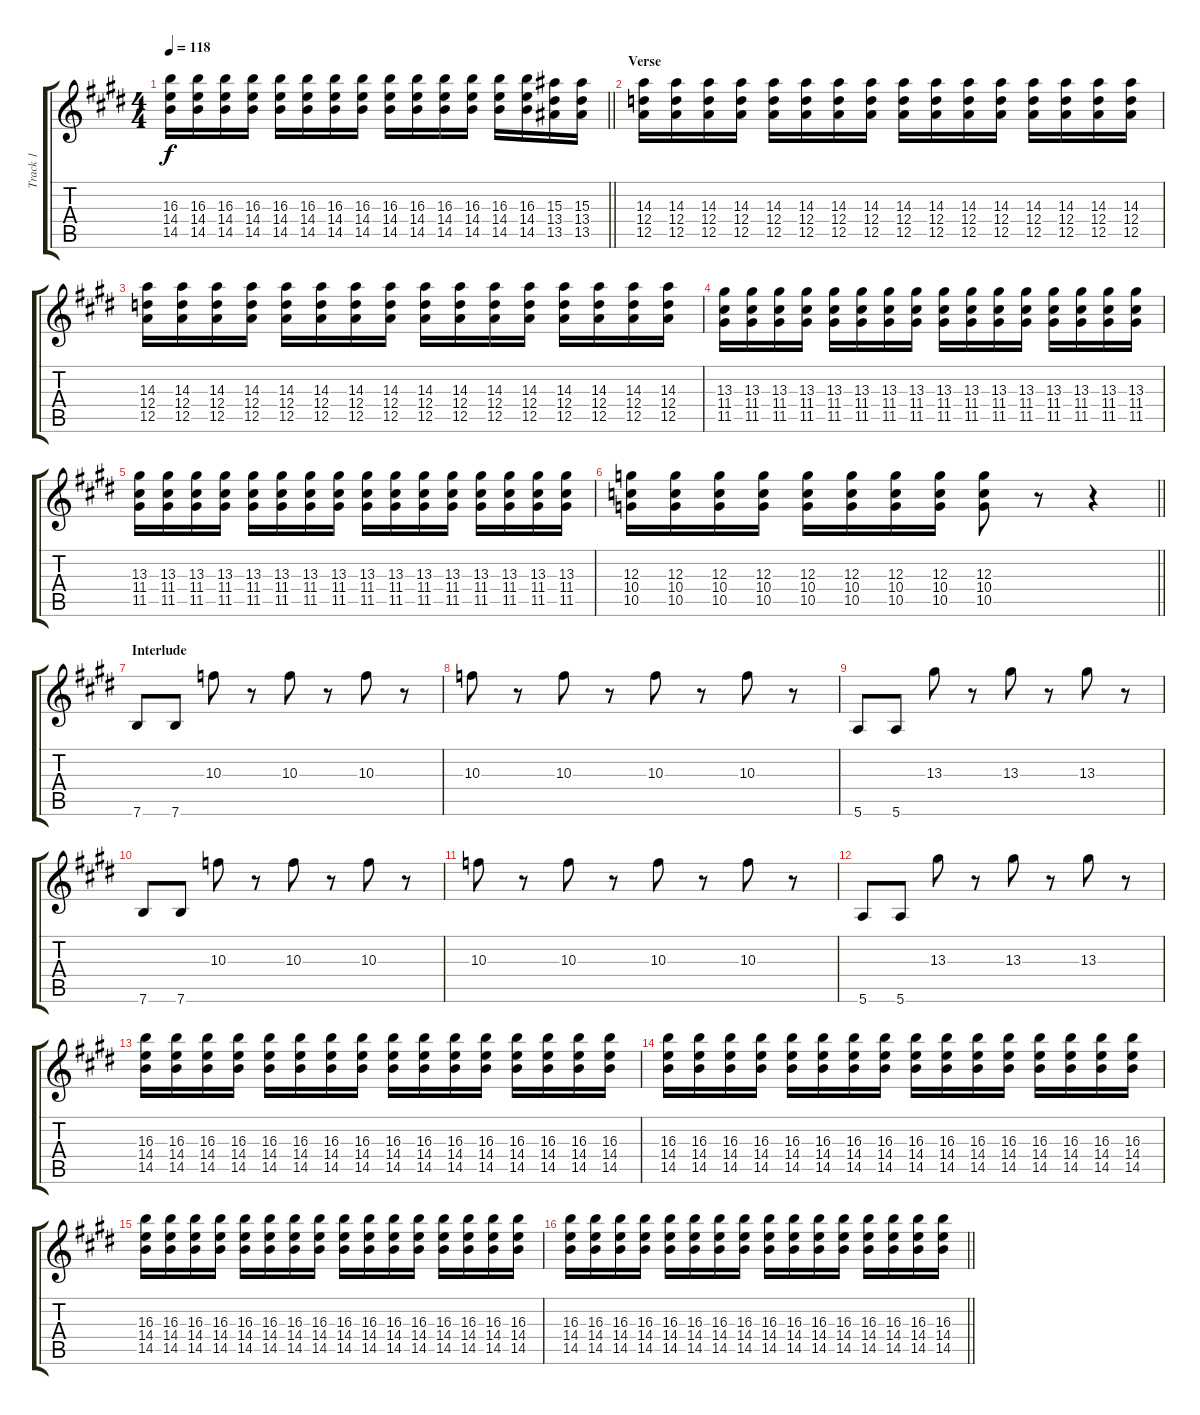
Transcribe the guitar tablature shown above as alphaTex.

\track ("Track 1" "Track 1") {instrument overdrivenguitar}
\staff {score tabs}
\tuning (E4 B3 G3 D3 A2 E2) {hide}
\ts (4 4)
\tempo 118
\clef g2
\barLineRight lightlight
\ks e
(16.3 14.4 14.5).16{dy f} (16.3 14.4 14.5).16 (16.3 14.4 14.5).16 (16.3 14.4 14.5).16 (16.3 14.4 14.5).16 (16.3 14.4 14.5).16 (16.3 14.4 14.5).16 (16.3 14.4 14.5).16 (16.3 14.4 14.5).16 (16.3 14.4 14.5).16 (16.3 14.4 14.5).16 (16.3 14.4 14.5).16 (16.3 14.4 14.5).16 (16.3 14.4 14.5).16 (15.3 13.4 13.5).16 (15.3 13.4 13.5).16 |
\section ("" "Verse")
(14.3 12.4 12.5).16 (14.3 12.4 12.5).16 (14.3 12.4 12.5).16 (14.3 12.4 12.5).16 (14.3 12.4 12.5).16 (14.3 12.4 12.5).16 (14.3 12.4 12.5).16 (14.3 12.4 12.5).16 (14.3 12.4 12.5).16 (14.3 12.4 12.5).16 (14.3 12.4 12.5).16 (14.3 12.4 12.5).16 (14.3 12.4 12.5).16 (14.3 12.4 12.5).16 (14.3 12.4 12.5).16 (14.3 12.4 12.5).16 |
(14.3 12.4 12.5).16 (14.3 12.4 12.5).16 (14.3 12.4 12.5).16 (14.3 12.4 12.5).16 (14.3 12.4 12.5).16 (14.3 12.4 12.5).16 (14.3 12.4 12.5).16 (14.3 12.4 12.5).16 (14.3 12.4 12.5).16 (14.3 12.4 12.5).16 (14.3 12.4 12.5).16 (14.3 12.4 12.5).16 (14.3 12.4 12.5).16 (14.3 12.4 12.5).16 (14.3 12.4 12.5).16 (14.3 12.4 12.5).16 |
(13.3 11.4 11.5).16 (13.3 11.4 11.5).16 (13.3 11.4 11.5).16 (13.3 11.4 11.5).16 (13.3 11.4 11.5).16 (13.3 11.4 11.5).16 (13.3 11.4 11.5).16 (13.3 11.4 11.5).16 (13.3 11.4 11.5).16 (13.3 11.4 11.5).16 (13.3 11.4 11.5).16 (13.3 11.4 11.5).16 (13.3 11.4 11.5).16 (13.3 11.4 11.5).16 (13.3 11.4 11.5).16 (13.3 11.4 11.5).16 |
(13.3 11.4 11.5).16 (13.3 11.4 11.5).16 (13.3 11.4 11.5).16 (13.3 11.4 11.5).16 (13.3 11.4 11.5).16 (13.3 11.4 11.5).16 (13.3 11.4 11.5).16 (13.3 11.4 11.5).16 (13.3 11.4 11.5).16 (13.3 11.4 11.5).16 (13.3 11.4 11.5).16 (13.3 11.4 11.5).16 (13.3 11.4 11.5).16 (13.3 11.4 11.5).16 (13.3 11.4 11.5).16 (13.3 11.4 11.5).16 |
\barLineRight lightlight
(12.3 10.4 10.5).16 (12.3 10.4 10.5).16 (12.3 10.4 10.5).16 (12.3 10.4 10.5).16 (12.3 10.4 10.5).16 (12.3 10.4 10.5).16 (12.3 10.4 10.5).16 (12.3 10.4 10.5).16 (12.3 10.4 10.5).8 r.8 r.4 |
\section ("" "Interlude")
7.6.8 7.6.8 10.3.8 r.8 10.3.8 r.8 10.3.8 r.8 |
10.3.8 r.8 10.3.8 r.8 10.3.8 r.8 10.3.8 r.8 |
5.6.8 5.6.8 13.3.8 r.8 13.3.8 r.8 13.3.8 r.8 |
7.6.8 7.6.8 10.3.8 r.8 10.3.8 r.8 10.3.8 r.8 |
10.3.8 r.8 10.3.8 r.8 10.3.8 r.8 10.3.8 r.8 |
5.6.8 5.6.8 13.3.8 r.8 13.3.8 r.8 13.3.8 r.8 |
(16.3 14.4 14.5).16 (16.3 14.4 14.5).16 (16.3 14.4 14.5).16 (16.3 14.4 14.5).16 (16.3 14.4 14.5).16 (16.3 14.4 14.5).16 (16.3 14.4 14.5).16 (16.3 14.4 14.5).16 (16.3 14.4 14.5).16 (16.3 14.4 14.5).16 (16.3 14.4 14.5).16 (16.3 14.4 14.5).16 (16.3 14.4 14.5).16 (16.3 14.4 14.5).16 (16.3 14.4 14.5).16 (16.3 14.4 14.5).16 |
(16.3 14.4 14.5).16 (16.3 14.4 14.5).16 (16.3 14.4 14.5).16 (16.3 14.4 14.5).16 (16.3 14.4 14.5).16 (16.3 14.4 14.5).16 (16.3 14.4 14.5).16 (16.3 14.4 14.5).16 (16.3 14.4 14.5).16 (16.3 14.4 14.5).16 (16.3 14.4 14.5).16 (16.3 14.4 14.5).16 (16.3 14.4 14.5).16 (16.3 14.4 14.5).16 (16.3 14.4 14.5).16 (16.3 14.4 14.5).16 |
(16.3 14.4 14.5).16 (16.3 14.4 14.5).16 (16.3 14.4 14.5).16 (16.3 14.4 14.5).16 (16.3 14.4 14.5).16 (16.3 14.4 14.5).16 (16.3 14.4 14.5).16 (16.3 14.4 14.5).16 (16.3 14.4 14.5).16 (16.3 14.4 14.5).16 (16.3 14.4 14.5).16 (16.3 14.4 14.5).16 (16.3 14.4 14.5).16 (16.3 14.4 14.5).16 (16.3 14.4 14.5).16 (16.3 14.4 14.5).16 |
\barLineRight lightlight
(16.3 14.4 14.5).16 (16.3 14.4 14.5).16 (16.3 14.4 14.5).16 (16.3 14.4 14.5).16 (16.3 14.4 14.5).16 (16.3 14.4 14.5).16 (16.3 14.4 14.5).16 (16.3 14.4 14.5).16 (16.3 14.4 14.5).16 (16.3 14.4 14.5).16 (16.3 14.4 14.5).16 (16.3 14.4 14.5).16 (16.3 14.4 14.5).16 (16.3 14.4 14.5).16 (16.3 14.4 14.5).16 (16.3 14.4 14.5).16
